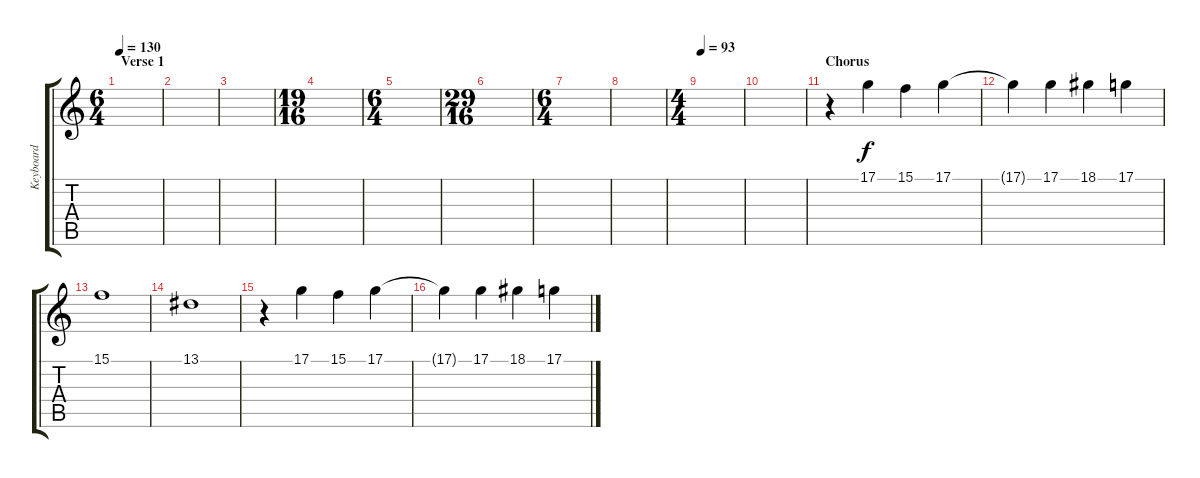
\track ("Keyboard" "Keyboard") {instrument electricgrandpiano}
\staff {score tabs}
\tuning (D4 A3 F3 C3 G2 C2) {hide}
\ts (6 4)
\section ("" "Verse 1")
\tempo 130
\clef g2
\ks c
|
|
|
\ts (19 16)
|
\ts (6 4)
|
\ts (29 16)
|
\ts (6 4)
|
|
\ts (4 4)
\tempo 94
\tempo 93
|
|
\section ("" "Chorus")
r.4{volume 10 instrument lead2sawtooth} 17.1.4 15.1.4 17.1.4 |
17.1{t}.4 17.1.4 18.1.4 17.1.4 |
15.1.1 |
13.1.1 |
r.4 17.1.4 15.1.4 17.1.4 |
17.1{t}.4 17.1.4 18.1.4 17.1.4
